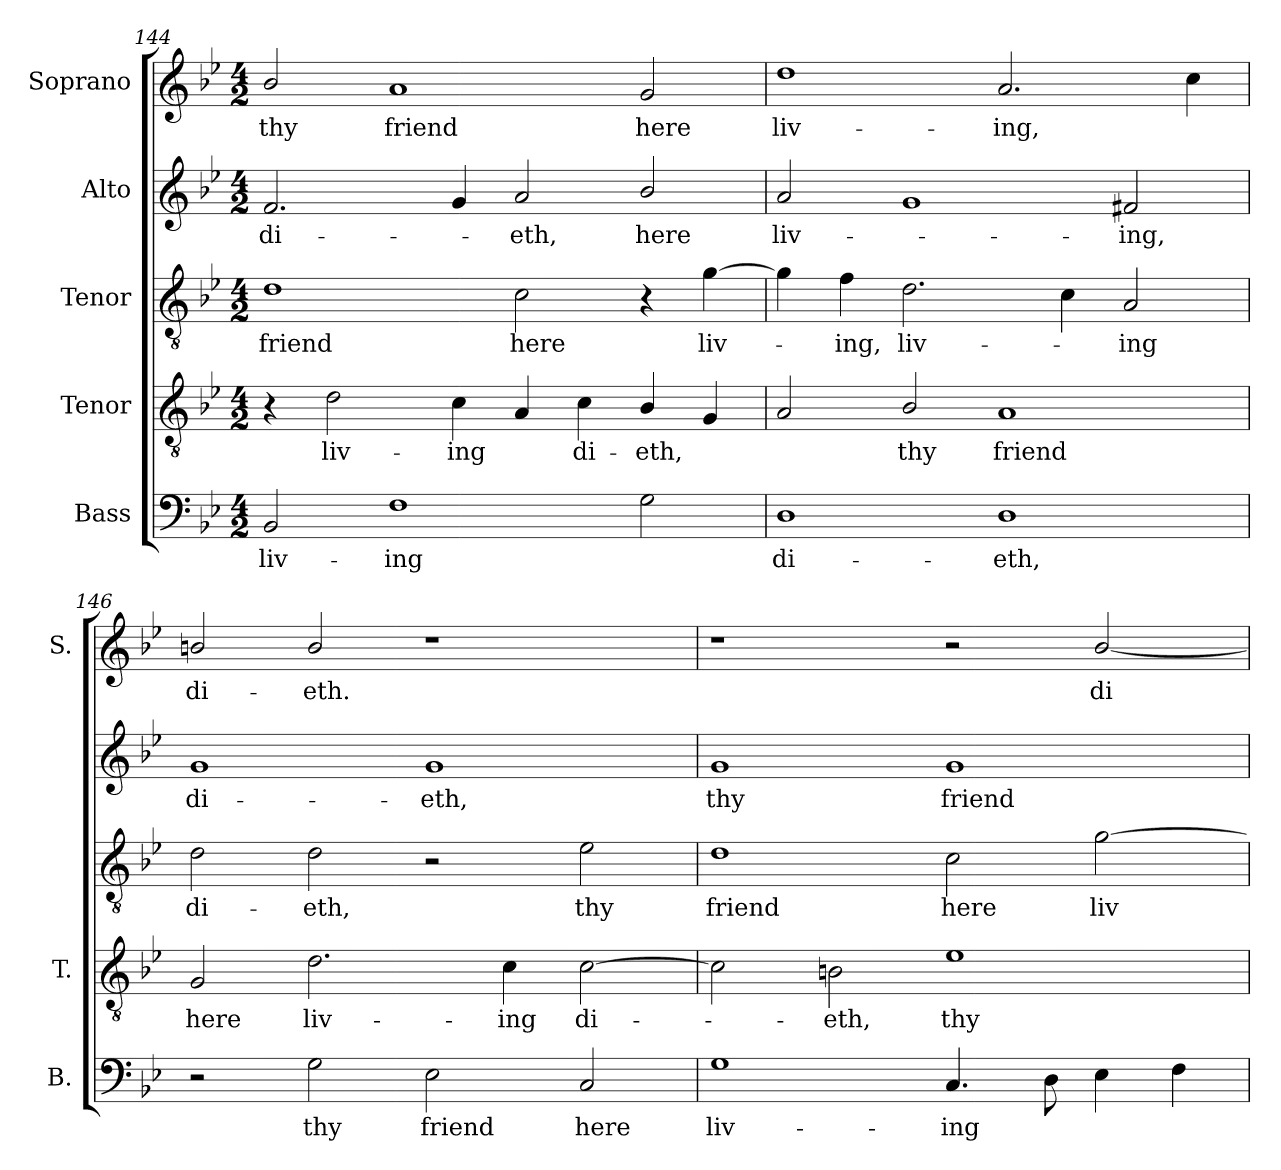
**kern	**text	**kern	**text	**kern	**text	**kern	**text	**kern	**text
*part5	*part5	*part4	*part4	*part3	*part3	*part2	*part2	*part1	*part1
*staff5	*staff5	*staff4	*staff4	*staff3	*staff3	*staff2	*staff2	*staff1	*staff1
*I"Bass	*	*I"Tenor	*	*I"Tenor	*	*I"Alto	*	*I"Soprano	*
*I'B.	*	*I'T.	*	*	*	*	*	*I'S.	*
!!LO:LB:g=z
*clefF4	*	*clefGv2	*	*clefGv2	*	*clefG2	*	*clefG2	*
*	*	*ITrd7c12	*	*ITrd7c12	*	*ITrd7c12	*	*	*
*k[b-e-]	*	*k[b-e-]	*	*k[b-e-]	*	*k[b-e-]	*	*k[b-e-]	*
*B-:	*	*B-:	*	*B-:	*	*B-:	*	*B-:	*
*M4/2	*	*M4/2	*	*M4/2	*	*M4/2	*	*M4/2	*
=144	=144	=144	=144	=144	=144	=144	=144	=144	=144
!	!LO:LY:b:color=#000000	!	!	!	!	!	!	!	!
!	!	!	!	!	!LO:LY:b:color=#000000	!	!	!	!
!	!	!	!	!	!	!	!LO:LY:b:color=#000000	!	!
!	!	!	!	!	!	!	!	!	!LO:LY:b:color=#000000
2BB-i/	liv-	4r	.	1Di	friend	2.Fi/	di-	2b-i/	thy
!	!	!	!LO:LY:b:color=#000000	!	!	!	!	!	!
.	.	2Di\	liv-	.	.	.	.	.	.
!	!LO:LY:b:color=#000000	!	!	!	!	!	!	!	!
!	!	!	!	!	!	!	!	!	!LO:LY:b:color=#000000
1Fi	-ing	.	.	.	.	.	.	1ai	friend
!	!	!	!LO:LY:b:color=#000000	!	!	!	!	!	!
.	.	4Ci\	-ing	.	.	4Gi/	.	.	.
!	!	!	!	!	!LO:LY:b:color=#000000	!	!	!	!
!	!	!	!	!	!	!	!LO:LY:b:color=#000000	!	!
.	.	4AAi/	.	2Ci\	here	2Ai/	-eth,	.	.
!	!	!	!LO:LY:b:color=#000000	!	!	!	!	!	!
.	.	4Ci\	di-	.	.	.	.	.	.
!	!	!	!LO:LY:b:color=#000000	!	!	!	!	!	!
!	!	!	!	!	!	!	!LO:LY:b:color=#000000	!	!
!	!	!	!	!	!	!	!	!	!LO:LY:b:color=#000000
2Gi\	.	4BB-i/	-eth,	4r	.	2B-i/	here	2gi/	here
!	!	!	!	!	!LO:LY:b:color=#000000	!	!	!	!
.	.	4GGi/	.	[4Gi\	liv-	.	.	.	.
=145	=145	=145	=145	=145	=145	=145	=145	=145	=145
!	!LO:LY:b:color=#000000	!	!	!	!	!	!	!	!
!	!	!	!	!	!	!	!LO:LY:b:color=#000000	!	!
!	!	!	!	!	!	!	!	!	!LO:LY:b:color=#000000
1Di	di-	2AAi/	.	4Gi\]	.	2Ai/	liv-	1ddi	liv-
!	!	!	!	!	!LO:LY:b:color=#000000	!	!	!	!
.	.	.	.	4Fi\	-ing,	.	.	.	.
!	!	!	!LO:LY:b:color=#000000	!	!	!	!	!	!
!	!	!	!	!	!LO:LY:b:color=#000000	!	!	!	!
.	.	2BB-i/	thy	2.Di\	liv-	1Gi	.	.	.
!	!LO:LY:b:color=#000000	!	!	!	!	!	!	!	!
!	!	!	!LO:LY:b:color=#000000	!	!	!	!	!	!
!	!	!	!	!	!	!	!	!	!LO:LY:b:color=#000000
1Di	-eth,	1AAi	friend	.	.	.	.	2.ai/	-ing,
.	.	.	.	4Ci\	.	.	.	.	.
!	!	!	!	!	!LO:LY:b:color=#000000	!	!	!	!
!	!	!	!	!	!	!	!LO:LY:b:color=#000000	!	!
.	.	.	.	2AAi/	-ing	2F#Xi/	-ing,	.	.
.	.	.	.	.	.	.	.	4cci\	.
=146	=146	=146	=146	=146	=146	=146	=146	=146	=146
!	!	!	!LO:LY:b:color=#000000	!	!	!	!	!	!
!	!	!	!	!	!LO:LY:b:color=#000000	!	!	!	!
!	!	!	!	!	!	!	!LO:LY:b:color=#000000	!	!
!	!	!	!	!	!	!	!	!	!LO:LY:b:color=#000000
2r	.	2GGi/	here	2Di\	di-	1Gi	di-	2bni/	di-
!	!LO:LY:b:color=#000000	!	!	!	!	!	!	!	!
!	!	!	!LO:LY:b:color=#000000	!	!	!	!	!	!
!	!	!	!	!	!LO:LY:b:color=#000000	!	!	!	!
!	!	!	!	!	!	!	!	!	!LO:LY:b:color=#000000
2Gi\	thy	2.Di\	liv-	2Di\	-eth,	.	.	2bi/	-eth.
!	!LO:LY:b:color=#000000	!	!	!	!	!	!	!	!
!	!	!	!	!	!	!	!LO:LY:b:color=#000000	!	!
2E-i\	friend	.	.	2r	.	1Gi	-eth,	1r	.
!	!	!	!LO:LY:b:color=#000000	!	!	!	!	!	!
.	.	4Ci\	-ing	.	.	.	.	.	.
!	!LO:LY:b:color=#000000	!	!	!	!	!	!	!	!
!	!	!	!LO:LY:b:color=#000000	!	!	!	!	!	!
!	!	!	!	!	!LO:LY:b:color=#000000	!	!	!	!
2Ci/	here	[2Ci\	di-	2E-i\	thy	.	.	.	.
=147	=147	=147	=147	=147	=147	=147	=147	=147	=147
!	!LO:LY:b:color=#000000	!	!	!	!	!	!	!	!
!	!	!	!	!	!LO:LY:b:color=#000000	!	!	!	!
!	!	!	!	!	!	!	!LO:LY:b:color=#000000	!	!
1Gi	liv-	2Ci\]	.	1Di	friend	1Gi	thy	1r	.
!	!	!	!LO:LY:b:color=#000000	!	!	!	!	!	!
.	.	2BBni\	-eth,	.	.	.	.	.	.
!	!LO:LY:b:color=#000000	!	!	!	!	!	!	!	!
!	!	!	!LO:LY:b:color=#000000	!	!	!	!	!	!
!	!	!	!	!	!LO:LY:b:color=#000000	!	!	!	!
!	!	!	!	!	!	!	!LO:LY:b:color=#000000	!	!
4.Ci/	-ing	1E-i	thy	2Ci\	here	1Gi	friend	2r	.
8Di\	.	.	.	.	.	.	.	.	.
!	!	!	!	!	!LO:LY:b:color=#000000	!	!	!	!
!	!	!	!	!	!	!	!	!	!LO:LY:b:color=#000000
4E-i\	.	.	.	[2Gi\	liv-	.	.	[2b-i/	di-
4Fi\	.	.	.	.	.	.	.	.	.
=	=	=	=	=	=	=	=	=	=
*-	*-	*-	*-	*-	*-	*-	*-	*-	*-
